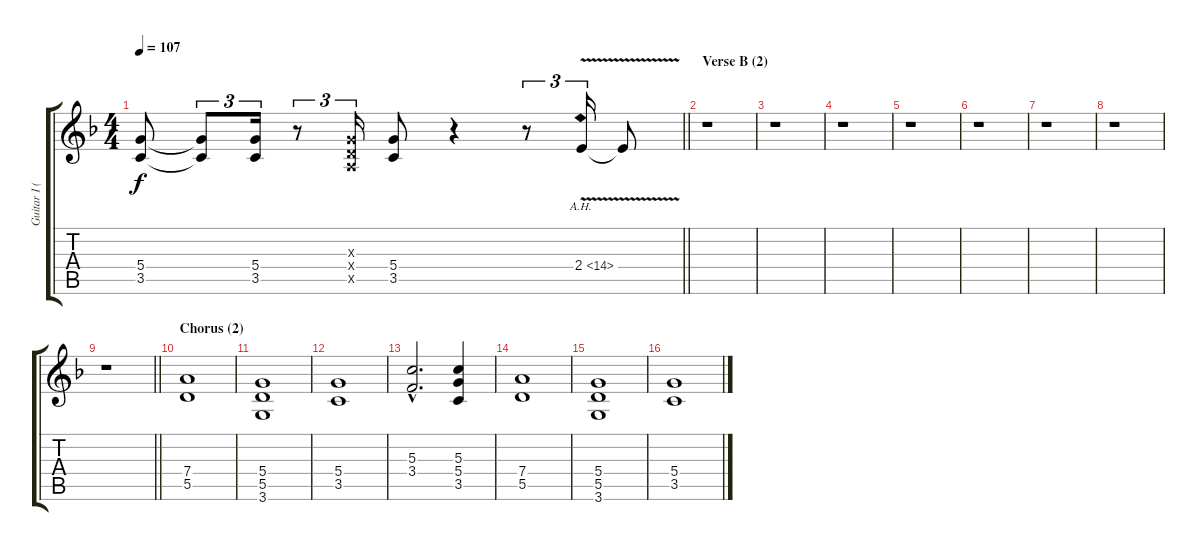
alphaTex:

\track ("Guitar I (sounding)" "Guitar I (") {instrument distortionguitar}
\staff {score tabs}
\tuning (E4 B3 G3 D3 A2 E2) {hide}
\ts (4 4)
\tempo 107
\clef g2
\barLineRight lightlight
\ks dminor
(5.4 3.5).8{dy f} (5.4{t} 3.5{t}).8{tu (3 2)} (5.4 3.5).16{tu (3 2)} r.8{tu (3 2)} (0.3{x} 0.4{x} 0.5{x}).16{tu (3 2)} (5.4 3.5).8 r.4 r.8{tu (3 2)} 2.4{ah 12 v}.16{tu (3 2)} 2.4{t}.8 |
\section ("" "Verse B (2)")
r.1 |
r.1 |
r.1 |
r.1 |
r.1 |
r.1 |
r.1 |
\barLineRight lightlight
r.1 |
\section ("" "Chorus (2)")
(7.4 5.5).1 |
(5.4 5.5 3.6).1 |
(5.4 3.5).1 |
(5.3{hac} 3.4{hac}).2{d} (5.3 5.4 3.5).4 |
(7.4 5.5).1 |
(5.4 5.5 3.6).1 |
(5.4 3.5).1
